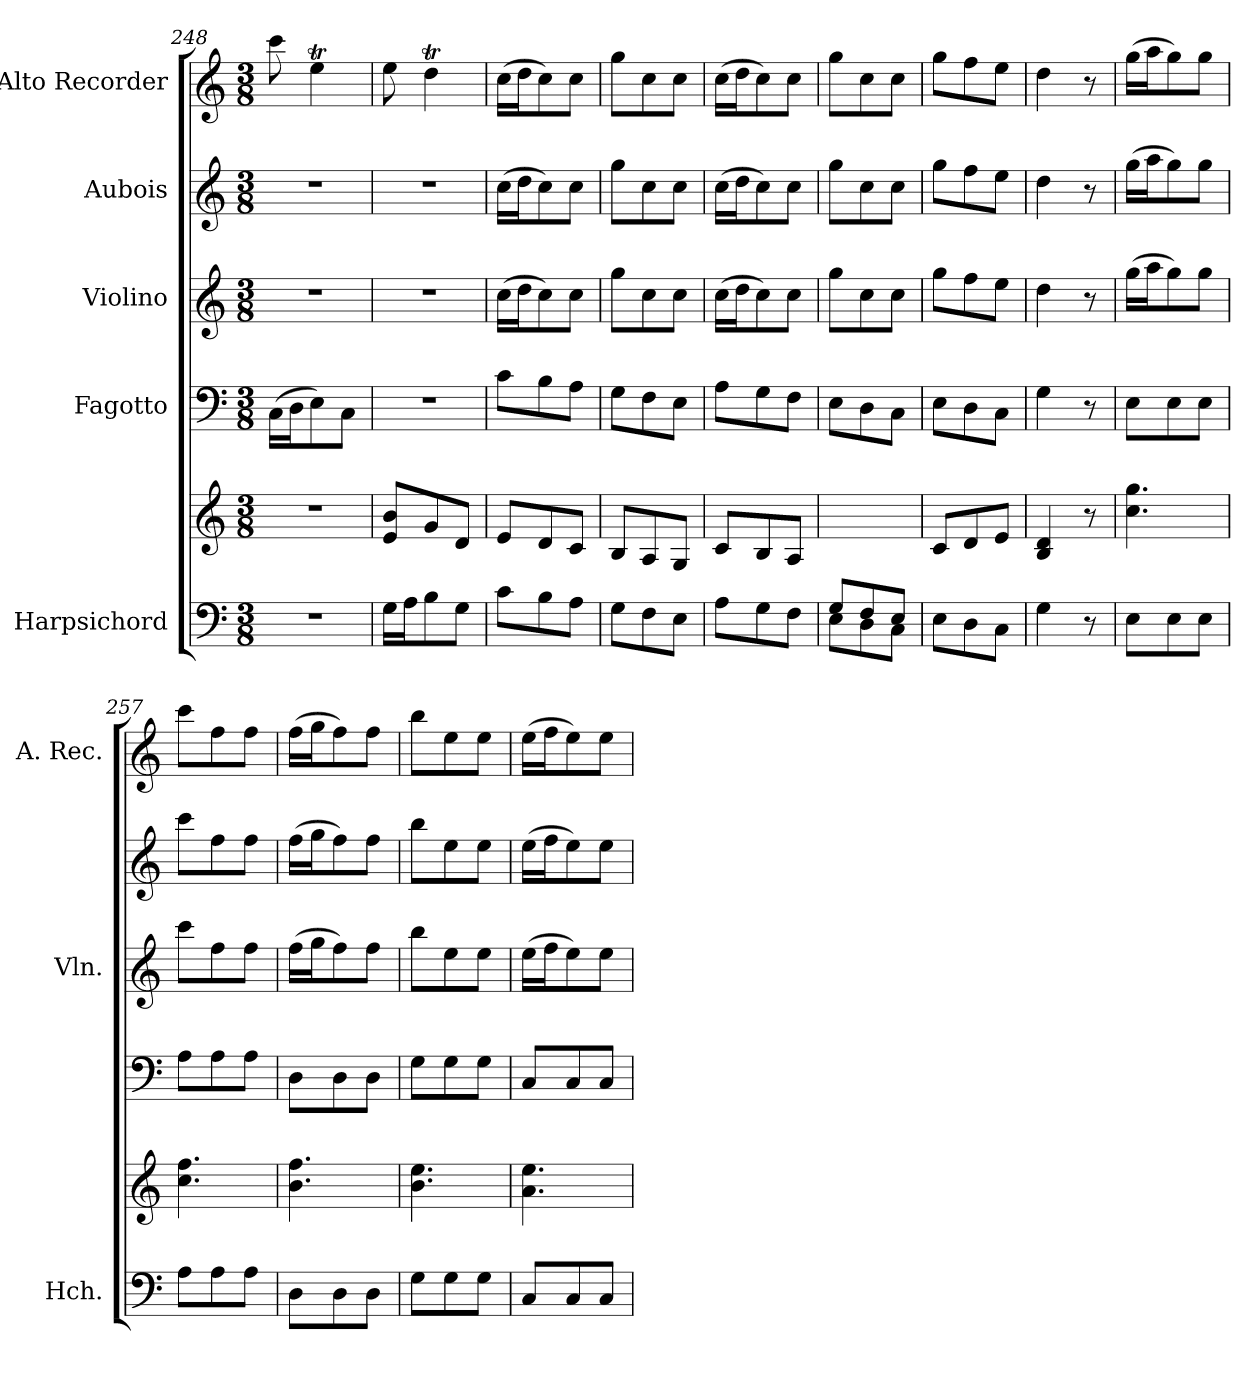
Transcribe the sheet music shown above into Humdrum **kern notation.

**kern	**kern	**kern	**kern	**kern	**kern
*part5	*part5	*part4	*part3	*part2	*part1
*staff6	*staff5	*staff4	*staff3	*staff2	*staff1
*I"Harpsichord	*	*I"Fagotto	*I"Violino	*I"Aubois	*I"Alto Recorder
*I'Hch.	*	*	*I'Vln.	*	*I'A. Rec.
*clefF4	*clefG2	*clefF4	*clefG2	*clefG2	*clefG2
*k[]	*k[]	*k[]	*k[]	*k[]	*k[]
*M3/8	*M3/8	*M3/8	*M3/8	*M3/8	*M3/8
=248	=248	=248	=248	=248	=248
4.r	4.r	(16C\LL	4.r	4.r	8ccc\
.	.	16D\J	.	.	.
.	.	8E\)	.	.	4eet\
.	.	8C\J	.	.	.
=249	=249	=249	=249	=249	=249
16G\LL	8e/ 8b/L	4.r	4.r	4.r	8ee\
16A\J	.	.	.	.	.
8B\	8g/	.	.	.	4ddT\
8G\J	8d/J	.	.	.	.
=250	=250	=250	=250	=250	=250
8c\L	8e/L	8c\L	(16cc\LL	(16cc\LL	(16cc\LL
.	.	.	16dd\J	16dd\J	16dd\J
8B\	8d/	8B\	8cc\)	8cc\)	8cc\)
8A\J	8c/J	8A\J	8cc\J	8cc\J	8cc\J
=251	=251	=251	=251	=251	=251
8G\L	8B/L	8G\L	8gg\L	8gg\L	8gg\L
8F\	8A/	8F\	8cc\	8cc\	8cc\
8E\J	8G/J	8E\J	8cc\J	8cc\J	8cc\J
=252	=252	=252	=252	=252	=252
8A\L	8c/L	8A\L	(16cc\LL	(16cc\LL	(16cc\LL
.	.	.	16dd\J	16dd\J	16dd\J
8G\	8B/	8G\	8cc\)	8cc\)	8cc\)
8F\J	8A/J	8F\J	8cc\J	8cc\J	8cc\J
=253	=253	=253	=253	=253	=253
*^	*	*	*	*	*
8G/L	8E\L	4.ryy	8E\L	8gg\L	8gg\L	8gg\L
8F/	8D\	.	8D\	8cc\	8cc\	8cc\
8E/J	8C\J	.	8C\J	8cc\J	8cc\J	8cc\J
*v	*v	*	*	*	*	*
=254	=254	=254	=254	=254	=254
8E\L	8c/L	8E\L	8gg\L	8gg\L	8gg\L
8D\	8d/	8D\	8ff\	8ff\	8ff\
8C\J	8e/J	8C\J	8ee\J	8ee\J	8ee\J
=255	=255	=255	=255	=255	=255
4G\	4B/ 4d/	4G\	4dd\	4dd\	4dd\
8r	8r	8r	8r	8r	8r
=256	=256	=256	=256	=256	=256
8E\L	4.cc\ 4.gg\	8E\L	(16gg\LL	(16gg\LL	(16gg\LL
.	.	.	16aa\J	16aa\J	16aa\J
8E\	.	8E\	8gg\)	8gg\)	8gg\)
8E\J	.	8E\J	8gg\J	8gg\J	8gg\J
=257	=257	=257	=257	=257	=257
8A\L	4.cc\ 4.ff\	8A\L	8ccc\L	8ccc\L	8ccc\L
8A\	.	8A\	8ff\	8ff\	8ff\
8A\J	.	8A\J	8ff\J	8ff\J	8ff\J
=258	=258	=258	=258	=258	=258
8D\L	4.b\ 4.ff\	8D\L	(16ff\LL	(16ff\LL	(16ff\LL
.	.	.	16gg\J	16gg\J	16gg\J
8D\	.	8D\	8ff\)	8ff\)	8ff\)
8D\J	.	8D\J	8ff\J	8ff\J	8ff\J
=259	=259	=259	=259	=259	=259
8G\L	4.b\ 4.ee\	8G\L	8bb\L	8bb\L	8bb\L
8G\	.	8G\	8ee\	8ee\	8ee\
8G\J	.	8G\J	8ee\J	8ee\J	8ee\J
=260	=260	=260	=260	=260	=260
8C/L	4.a\ 4.ee\	8C/L	(16ee\LL	(16ee\LL	(16ee\LL
.	.	.	16ff\J	16ff\J	16ff\J
8C/	.	8C/	8ee\)	8ee\)	8ee\)
8C/J	.	8C/J	8ee\J	8ee\J	8ee\J
=	=	=	=	=	=
*-	*-	*-	*-	*-	*-
